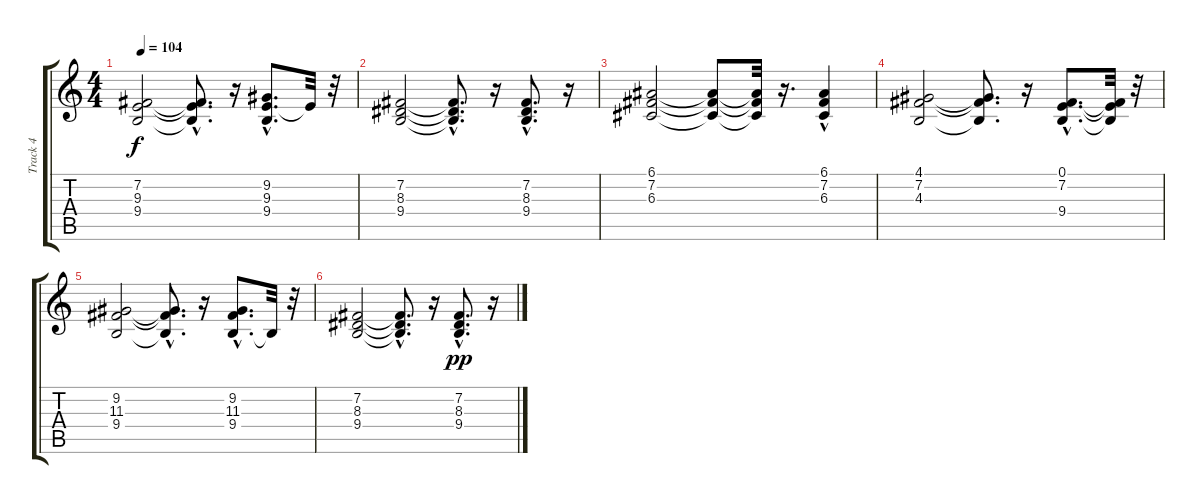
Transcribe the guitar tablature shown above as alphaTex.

\track ("Track 4" "Track 4") {instrument acousticgrandpiano}
\staff {score tabs}
\tuning (E4 B3 G3 D3 A2 E2) {hide}
\ts (4 4)
\tempo 104
\clef g2
\ks c
(7.2 9.3 9.4).2{dy f} (7.2{t} 9.3{hac t} 9.4{hac t}).8{d} r.16 (9.2 9.3{hac} 9.4{hac}).8{d} 9.3{t}.32 r.32 |
(7.2 8.3 9.4).2 (7.2{hac t} 8.3{hac t} 9.4{hac t}).8{d} r.16 (7.2{hac} 8.3{hac} 9.4{hac}).8{d} r.16 |
(6.1 7.2 6.3).2 (6.1{t} 7.2{t} 6.3{t}).8 (6.1{t} 7.2{t} 6.3{t}).32 r.16{d} (6.1{hac} 7.2 6.3{hac}).4 |
(4.1 7.2 4.3).2 (4.1{t} 7.2{t} 4.3{t}).8{d} r.16 (0.1{hac} 7.2{hac} 9.4{hac}).8{d} (0.1{t} 7.2{t} 9.4{t}).32 r.32 |
(9.2 11.3 9.4).2 (9.2{hac t} 11.3{hac t} 9.4{hac t}).8{d} r.16 (9.2{hac} 11.3{hac} 9.4{hac}).8{d} 9.4{t}.32 r.32 |
(7.2 8.3 9.4).2 (7.2{hac t} 8.3{hac t} 9.4{hac t}).8{d} r.16 (7.2{hac} 8.3{hac} 9.4{hac}).8{d dy pp} r.16
